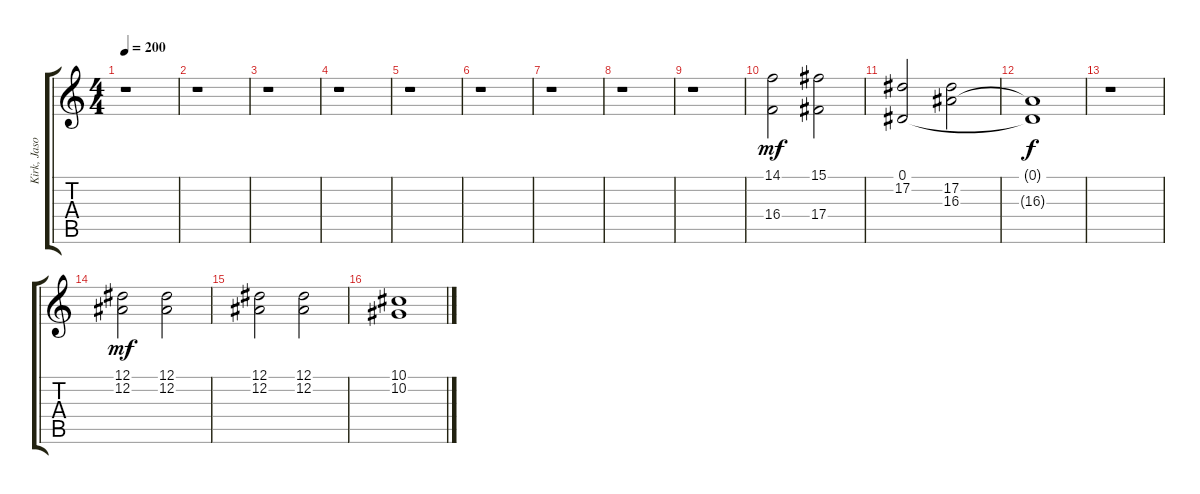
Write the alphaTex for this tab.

\track ("Kirk, Jason and Lars Vocals" "Kirk, Jaso") {instrument choiraahs}
\staff {score tabs}
\tuning (Eb4 Bb3 Gb3 Db3 Ab2 Eb2) {hide}
\ts (4 4)
\tempo 200
\clef g2
\ks c
r.1{dy mf} |
r.1 |
r.1 |
r.1 |
r.1 |
r.1 |
r.1 |
r.1 |
r.1 |
(14.1 16.4).2 (15.1 17.4).2 |
(0.1 17.2).2 (17.2 16.3).2 |
(0.1{t} 16.3{t}).1{dy f} |
r.1 |
(12.1 12.2).2{dy mf} (12.1 12.2).2 |
(12.1 12.2).2 (12.1 12.2).2 |
(10.1 10.2).1
